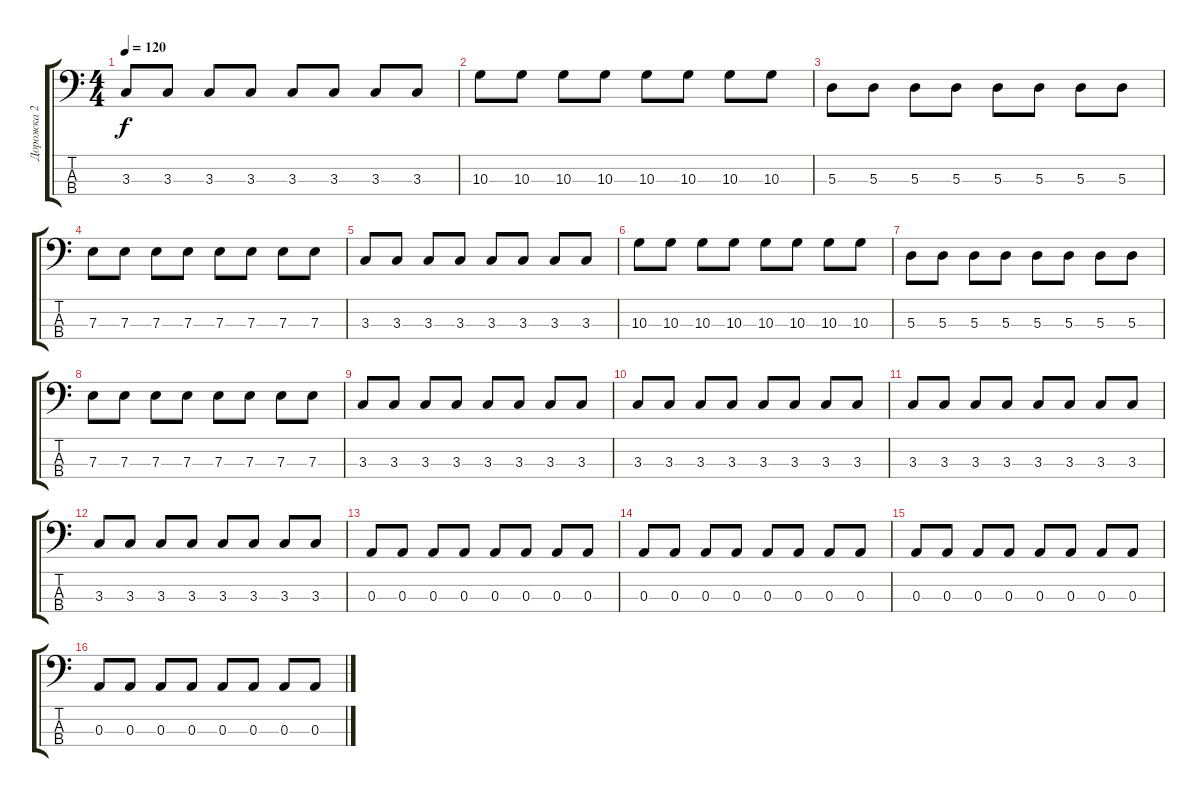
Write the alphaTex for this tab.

\track ("Дорожка 2" "Дорожка 2") {instrument electricbassfinger}
\staff {score tabs}
\tuning (G2 D2 A1 E1) {hide}
\ts (4 4)
\tempo 120
\clef f4
\ks c
3.3.8{dy f} 3.3.8 3.3.8 3.3.8 3.3.8 3.3.8 3.3.8 3.3.8 |
10.3.8 10.3.8 10.3.8 10.3.8 10.3.8 10.3.8 10.3.8 10.3.8 |
5.3.8 5.3.8 5.3.8 5.3.8 5.3.8 5.3.8 5.3.8 5.3.8 |
7.3.8 7.3.8 7.3.8 7.3.8 7.3.8 7.3.8 7.3.8 7.3.8 |
3.3.8 3.3.8 3.3.8 3.3.8 3.3.8 3.3.8 3.3.8 3.3.8 |
10.3.8 10.3.8 10.3.8 10.3.8 10.3.8 10.3.8 10.3.8 10.3.8 |
5.3.8 5.3.8 5.3.8 5.3.8 5.3.8 5.3.8 5.3.8 5.3.8 |
7.3.8 7.3.8 7.3.8 7.3.8 7.3.8 7.3.8 7.3.8 7.3.8 |
3.3.8 3.3.8 3.3.8 3.3.8 3.3.8 3.3.8 3.3.8 3.3.8 |
3.3.8 3.3.8 3.3.8 3.3.8 3.3.8 3.3.8 3.3.8 3.3.8 |
3.3.8 3.3.8 3.3.8 3.3.8 3.3.8 3.3.8 3.3.8 3.3.8 |
3.3.8 3.3.8 3.3.8 3.3.8 3.3.8 3.3.8 3.3.8 3.3.8 |
0.3.8 0.3.8 0.3.8 0.3.8 0.3.8 0.3.8 0.3.8 0.3.8 |
0.3.8 0.3.8 0.3.8 0.3.8 0.3.8 0.3.8 0.3.8 0.3.8 |
0.3.8 0.3.8 0.3.8 0.3.8 0.3.8 0.3.8 0.3.8 0.3.8 |
0.3.8 0.3.8 0.3.8 0.3.8 0.3.8 0.3.8 0.3.8 0.3.8
